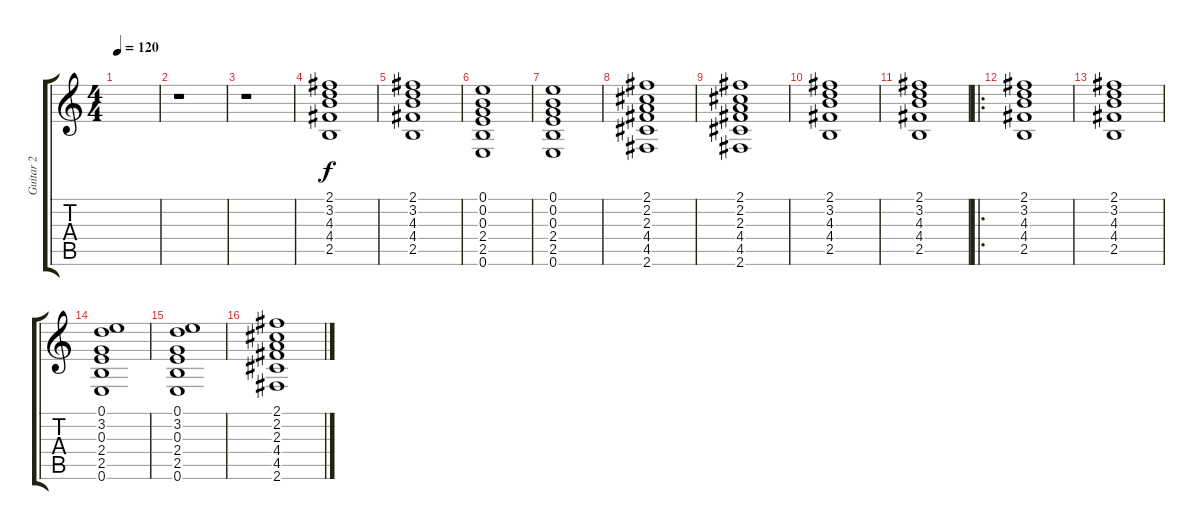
\track ("Guitar 2" "Guitar 2") {instrument acousticguitarsteel}
\staff {score tabs}
\tuning (E4 B3 G3 D3 A2 E2) {hide}
\ts (4 4)
\tempo 120
\clef g2
\ks c
|
r.1 |
r.1 |
(2.1 3.2 4.3 4.4 2.5).1 |
(2.1 3.2 4.3 4.4 2.5).1 |
(0.1 0.2 0.3 2.4 2.5 0.6).1 |
(0.1 0.2 0.3 2.4 2.5 0.6).1 |
(2.1 2.2 2.3 4.4 4.5 2.6).1 |
(2.1 2.2 2.3 4.4 4.5 2.6).1 |
(2.1 3.2 4.3 4.4 2.5).1 |
(2.1 3.2 4.3 4.4 2.5).1 |
\ro
(2.1 3.2 4.3 4.4 2.5).1 |
(2.1 3.2 4.3 4.4 2.5).1 |
(0.1 3.2 0.3 2.4 2.5 0.6).1 |
(0.1 3.2 0.3 2.4 2.5 0.6).1 |
(2.1 2.2 2.3 4.4 4.5 2.6).1
